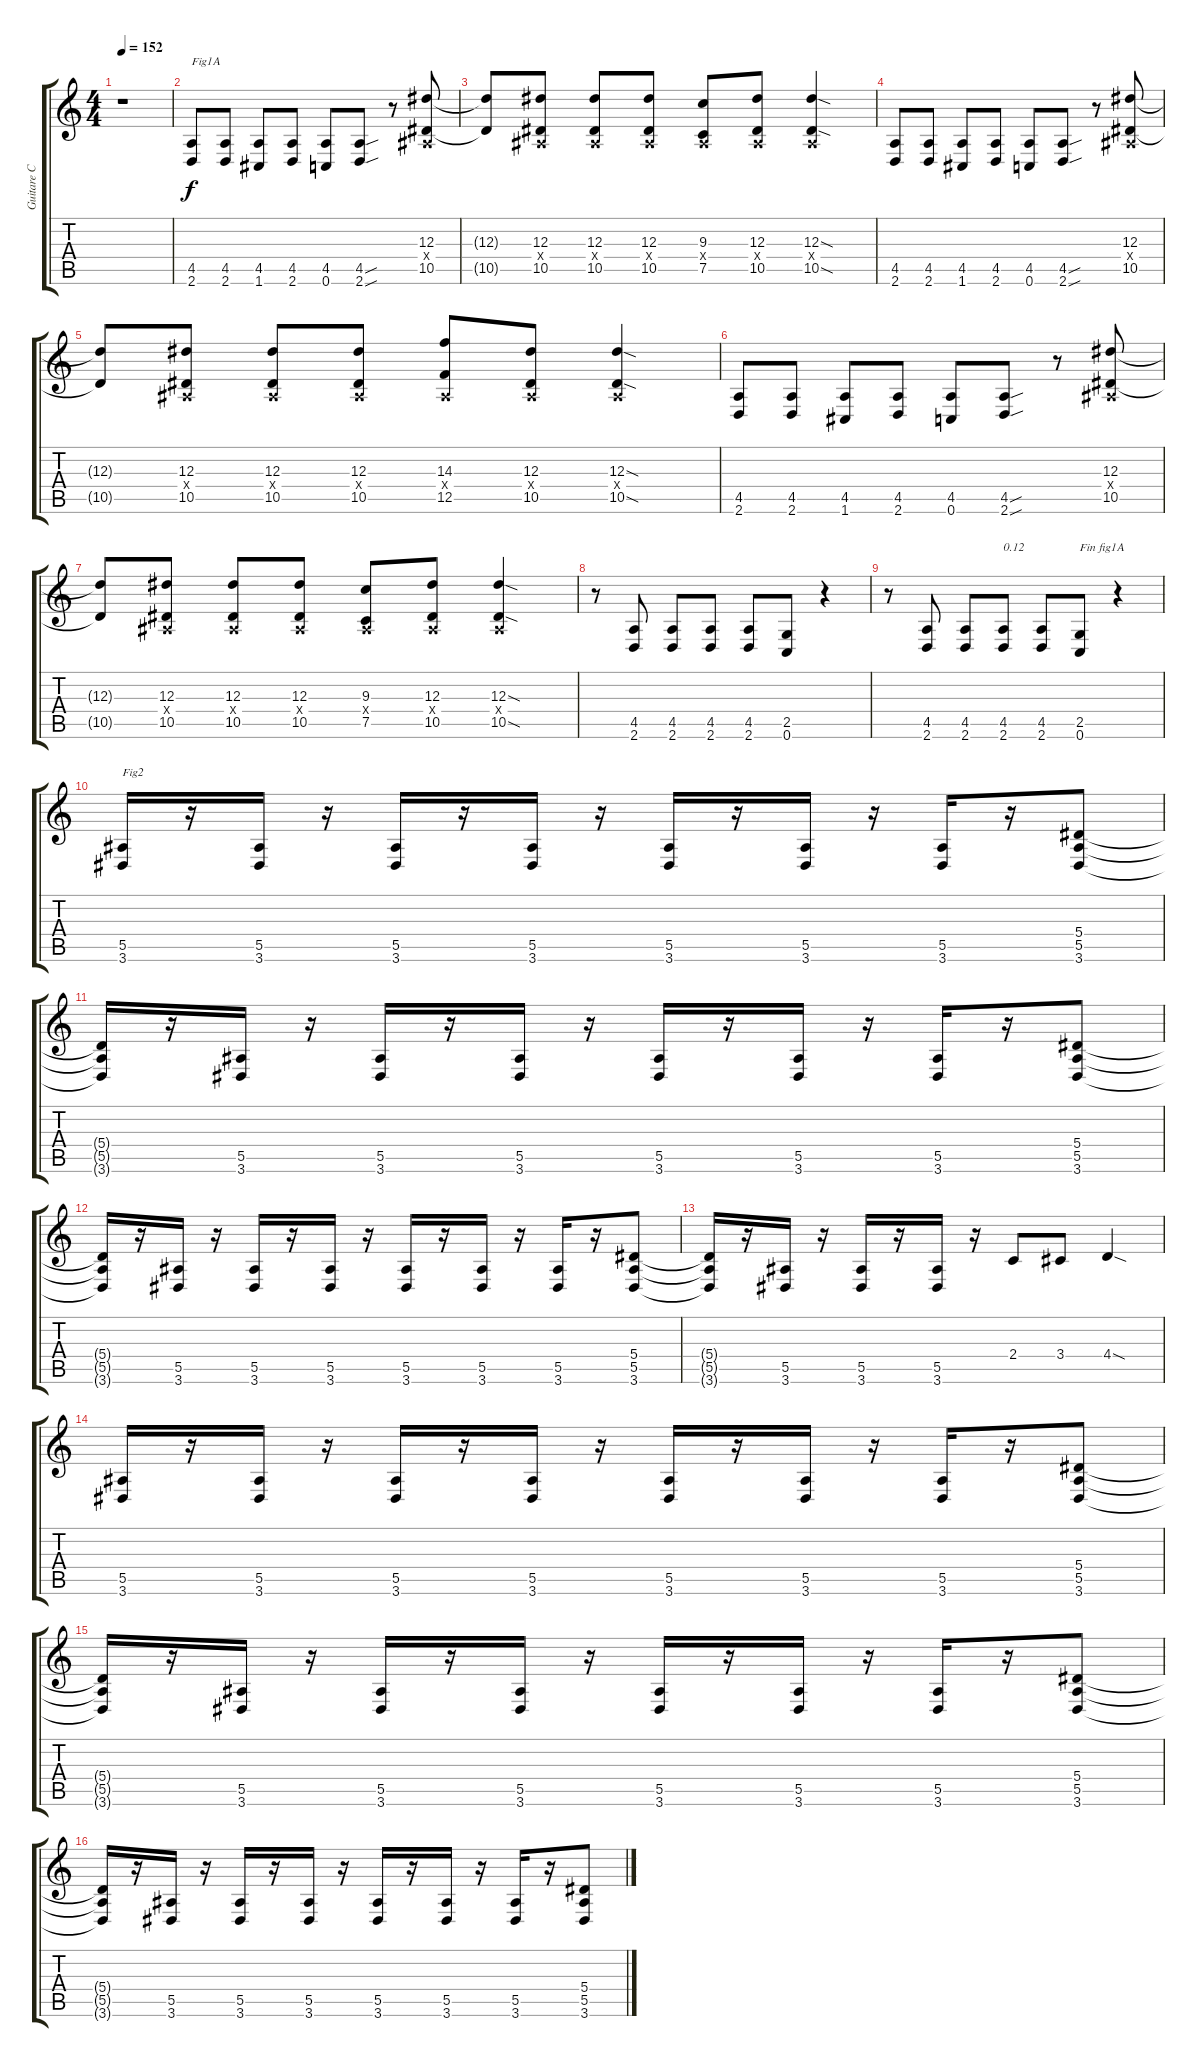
\track ("Guitare C" "Guitare C") {instrument distortionguitar}
\staff {score tabs}
\tuning (C4 G3 Eb3 Bb2 F2 C2) {hide}
\ts (4 4)
\tempo 152
\clef g2
\ks c
r.1{dy f instrument distortionguitar} |
(4.5 2.6).8{txt "Fig1A"} (4.5 2.6).8 (4.5 1.6).8 (4.5 2.6).8 (4.5 0.6).8 (4.5{sou} 2.6{sou}).8 r.8 (12.3 0.4{x} 10.5).8 |
(12.3{t} 10.5{t}).8 (12.3 0.4{x} 10.5).8 (12.3 0.4{x} 10.5).8 (12.3 0.4{x} 10.5).8 (9.3 0.4{x} 7.5).8 (12.3 0.4{x} 10.5).8 (12.3{sod} 0.4{x} 10.5{sod}).4 |
(4.5 2.6).8 (4.5 2.6).8 (4.5 1.6).8 (4.5 2.6).8 (4.5 0.6).8 (4.5{sou} 2.6{sou}).8 r.8 (12.3 0.4{x} 10.5).8 |
(12.3{t} 10.5{t}).8 (12.3 0.4{x} 10.5).8 (12.3 0.4{x} 10.5).8 (12.3 0.4{x} 10.5).8 (14.3 0.4{x} 12.5).8 (12.3 0.4{x} 10.5).8 (12.3{sod} 0.4{x} 10.5{sod}).4 |
(4.5 2.6).8 (4.5 2.6).8 (4.5 1.6).8 (4.5 2.6).8 (4.5 0.6).8 (4.5{sou} 2.6{sou}).8 r.8 (12.3 0.4{x} 10.5).8 |
(12.3{t} 10.5{t}).8 (12.3 0.4{x} 10.5).8 (12.3 0.4{x} 10.5).8 (12.3 0.4{x} 10.5).8 (9.3 0.4{x} 7.5).8 (12.3 0.4{x} 10.5).8 (12.3{sod} 0.4{x} 10.5{sod}).4 |
r.8 (4.5 2.6).8 (4.5 2.6).8 (4.5 2.6).8 (4.5 2.6).8 (2.5 0.6).8 r.4 |
r.8 (4.5 2.6).8 (4.5 2.6).8 (4.5 2.6).8{txt "0.12"} (4.5 2.6).8 (2.5 0.6).8{txt "Fin fig1A"} r.4 |
(5.5 3.6).16{txt "Fig2"} r.16 (5.5 3.6).16 r.16 (5.5 3.6).16 r.16 (5.5 3.6).16 r.16 (5.5 3.6).16 r.16 (5.5 3.6).16 r.16 (5.5 3.6).16 r.16 (5.4 5.5 3.6).8 |
(5.4{t} 5.5{t} 3.6{t}).16 r.16 (5.5 3.6).16 r.16 (5.5 3.6).16 r.16 (5.5 3.6).16 r.16 (5.5 3.6).16 r.16 (5.5 3.6).16 r.16 (5.5 3.6).16 r.16 (5.4 5.5 3.6).8 |
(5.4{t} 5.5{t} 3.6{t}).16 r.16 (5.5 3.6).16 r.16 (5.5 3.6).16 r.16 (5.5 3.6).16 r.16 (5.5 3.6).16 r.16 (5.5 3.6).16 r.16 (5.5 3.6).16 r.16 (5.4 5.5 3.6).8 |
(5.4{t} 5.5{t} 3.6{t}).16 r.16 (5.5 3.6).16 r.16 (5.5 3.6).16 r.16 (5.5 3.6).16 r.16 2.4.8 3.4.8 4.4{sod}.4 |
(5.5 3.6).16 r.16 (5.5 3.6).16 r.16 (5.5 3.6).16 r.16 (5.5 3.6).16 r.16 (5.5 3.6).16 r.16 (5.5 3.6).16 r.16 (5.5 3.6).16 r.16 (5.4 5.5 3.6).8 |
(5.4{t} 5.5{t} 3.6{t}).16 r.16 (5.5 3.6).16 r.16 (5.5 3.6).16 r.16 (5.5 3.6).16 r.16 (5.5 3.6).16 r.16 (5.5 3.6).16 r.16 (5.5 3.6).16 r.16 (5.4 5.5 3.6).8 |
(5.4{t} 5.5{t} 3.6{t}).16 r.16 (5.5 3.6).16 r.16 (5.5 3.6).16 r.16 (5.5 3.6).16 r.16 (5.5 3.6).16 r.16 (5.5 3.6).16 r.16 (5.5 3.6).16 r.16 (5.4 5.5 3.6).8
